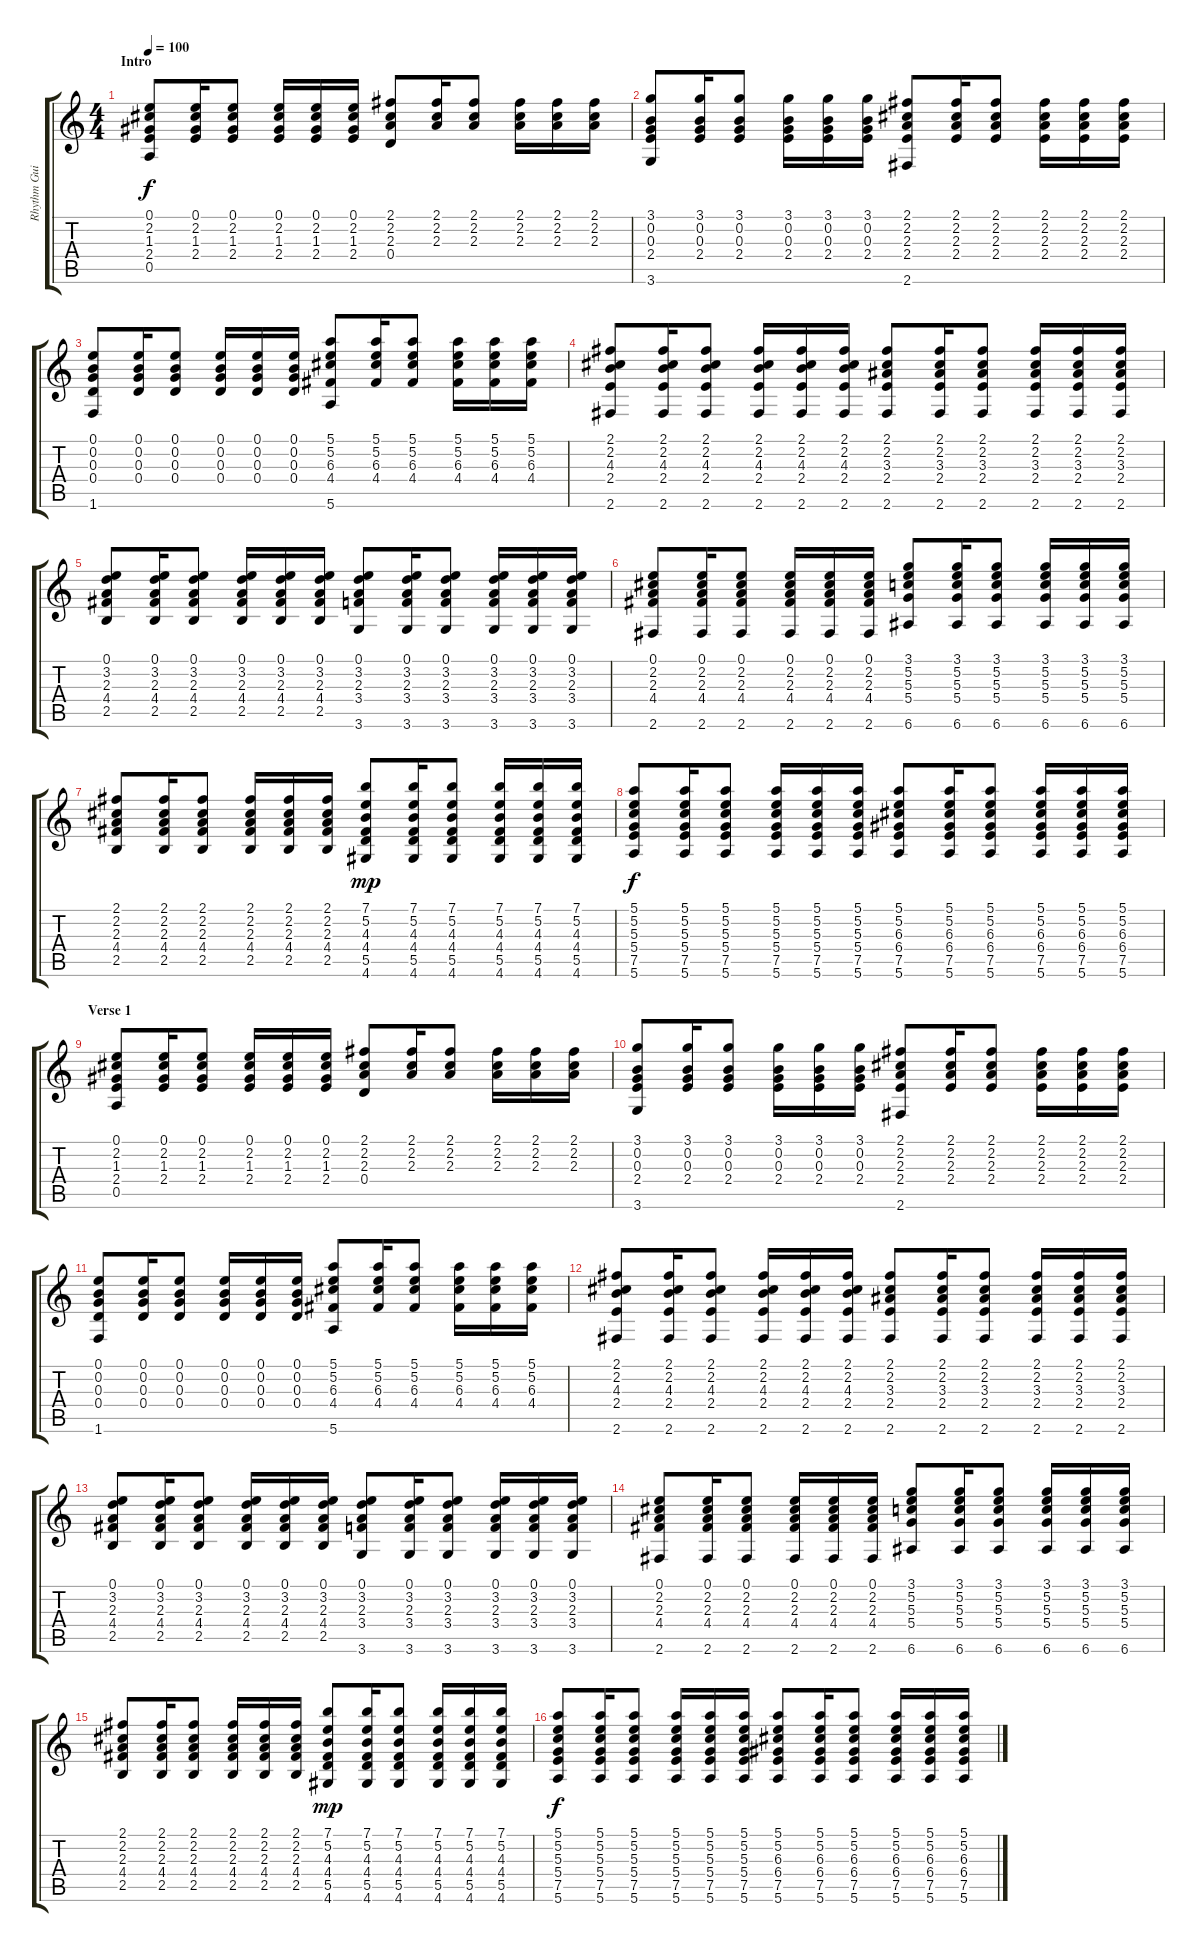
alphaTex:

\track ("Rhythm Guitar" "Rhythm Gui") {instrument electricguitarmuted}
\staff {score tabs}
\tuning (E4 B3 G3 D3 A2 E2) {hide}
\ts (4 4)
\section ("" "Intro")
\tempo 100
\clef g2
\ks c
(0.1 2.2 1.3 2.4 0.5).8{dy f instrument electricguitarmuted} (0.1 2.2 1.3 2.4).16 (0.1 2.2 1.3 2.4).8 (0.1 2.2 1.3 2.4).16 (0.1 2.2 1.3 2.4).16 (0.1 2.2 1.3 2.4).16 (2.1 2.2 2.3 0.4).8 (2.1 2.2 2.3).16 (2.1 2.2 2.3).8 (2.1 2.2 2.3).16 (2.1 2.2 2.3).16 (2.1 2.2 2.3).16 |
(3.1 0.2 0.3 2.4 3.6).8 (3.1 0.2 0.3 2.4).16 (3.1 0.2 0.3 2.4).8 (3.1 0.2 0.3 2.4).16 (3.1 0.2 0.3 2.4).16 (3.1 0.2 0.3 2.4).16 (2.1 2.2 2.3 2.4 2.6).8 (2.1 2.2 2.3 2.4).16 (2.1 2.2 2.3 2.4).8 (2.1 2.2 2.3 2.4).16 (2.1 2.2 2.3 2.4).16 (2.1 2.2 2.3 2.4).16 |
(0.1 0.2 0.3 0.4 1.6).8 (0.1 0.2 0.3 0.4).16 (0.1 0.2 0.3 0.4).8 (0.1 0.2 0.3 0.4).16 (0.1 0.2 0.3 0.4).16 (0.1 0.2 0.3 0.4).16 (5.1 5.2 6.3 4.4 5.6).8 (5.1 5.2 6.3 4.4).16 (5.1 5.2 6.3 4.4).8 (5.1 5.2 6.3 4.4).16 (5.1 5.2 6.3 4.4).16 (5.1 5.2 6.3 4.4).16 |
(2.1 2.2 4.3 2.4 2.6).8 (2.1 2.2 4.3 2.4 2.6).16 (2.1 2.2 4.3 2.4 2.6).8 (2.1 2.2 4.3 2.4 2.6).16 (2.1 2.2 4.3 2.4 2.6).16 (2.1 2.2 4.3 2.4 2.6).16 (2.1 2.2 3.3 2.4 2.6).8 (2.1 2.2 3.3 2.4 2.6).16 (2.1 2.2 3.3 2.4 2.6).8 (2.1 2.2 3.3 2.4 2.6).16 (2.1 2.2 3.3 2.4 2.6).16 (2.1 2.2 3.3 2.4 2.6).16 |
(0.1 3.2 2.3 4.4 2.5).8 (0.1 3.2 2.3 4.4 2.5).16 (0.1 3.2 2.3 4.4 2.5).8 (0.1 3.2 2.3 4.4 2.5).16 (0.1 3.2 2.3 4.4 2.5).16 (0.1 3.2 2.3 4.4 2.5).16 (0.1 3.2 2.3 3.4 3.6).8 (0.1 3.2 2.3 3.4 3.6).16 (0.1 3.2 2.3 3.4 3.6).8 (0.1 3.2 2.3 3.4 3.6).16 (0.1 3.2 2.3 3.4 3.6).16 (0.1 3.2 2.3 3.4 3.6).16 |
(0.1 2.2 2.3 4.4 2.6).8 (0.1 2.2 2.3 4.4 2.6).16 (0.1 2.2 2.3 4.4 2.6).8 (0.1 2.2 2.3 4.4 2.6).16 (0.1 2.2 2.3 4.4 2.6).16 (0.1 2.2 2.3 4.4 2.6).16 (3.1 5.2 5.3 5.4 6.6).8 (3.1 5.2 5.3 5.4 6.6).16 (3.1 5.2 5.3 5.4 6.6).8 (3.1 5.2 5.3 5.4 6.6).16 (3.1 5.2 5.3 5.4 6.6).16 (3.1 5.2 5.3 5.4 6.6).16 |
(2.1 2.2 2.3 4.4 2.5).8 (2.1 2.2 2.3 4.4 2.5).16 (2.1 2.2 2.3 4.4 2.5).8 (2.1 2.2 2.3 4.4 2.5).16 (2.1 2.2 2.3 4.4 2.5).16 (2.1 2.2 2.3 4.4 2.5).16 (7.1 5.2 4.3 4.4 5.5 4.6).8{dy mp} (7.1 5.2 4.3 4.4 5.5 4.6).16 (7.1 5.2 4.3 4.4 5.5 4.6).8 (7.1 5.2 4.3 4.4 5.5 4.6).16 (7.1 5.2 4.3 4.4 5.5 4.6).16 (7.1 5.2 4.3 4.4 5.5 4.6).16 |
(5.1 5.2 5.3 5.4 7.5 5.6).8{dy f} (5.1 5.2 5.3 5.4 7.5 5.6).16 (5.1 5.2 5.3 5.4 7.5 5.6).8 (5.1 5.2 5.3 5.4 7.5 5.6).16 (5.1 5.2 5.3 5.4 7.5 5.6).16 (5.1 5.2 5.3 5.4 7.5 5.6).16 (5.1 5.2 6.3 6.4 7.5 5.6).8 (5.1 5.2 6.3 6.4 7.5 5.6).16 (5.1 5.2 6.3 6.4 7.5 5.6).8 (5.1 5.2 6.3 6.4 7.5 5.6).16 (5.1 5.2 6.3 6.4 7.5 5.6).16 (5.1 5.2 6.3 6.4 7.5 5.6).16 |
\section ("" "Verse 1")
(0.1 2.2 1.3 2.4 0.5).8 (0.1 2.2 1.3 2.4).16 (0.1 2.2 1.3 2.4).8 (0.1 2.2 1.3 2.4).16 (0.1 2.2 1.3 2.4).16 (0.1 2.2 1.3 2.4).16 (2.1 2.2 2.3 0.4).8 (2.1 2.2 2.3).16 (2.1 2.2 2.3).8 (2.1 2.2 2.3).16 (2.1 2.2 2.3).16 (2.1 2.2 2.3).16 |
(3.1 0.2 0.3 2.4 3.6).8 (3.1 0.2 0.3 2.4).16 (3.1 0.2 0.3 2.4).8 (3.1 0.2 0.3 2.4).16 (3.1 0.2 0.3 2.4).16 (3.1 0.2 0.3 2.4).16 (2.1 2.2 2.3 2.4 2.6).8 (2.1 2.2 2.3 2.4).16 (2.1 2.2 2.3 2.4).8 (2.1 2.2 2.3 2.4).16 (2.1 2.2 2.3 2.4).16 (2.1 2.2 2.3 2.4).16 |
(0.1 0.2 0.3 0.4 1.6).8 (0.1 0.2 0.3 0.4).16 (0.1 0.2 0.3 0.4).8 (0.1 0.2 0.3 0.4).16 (0.1 0.2 0.3 0.4).16 (0.1 0.2 0.3 0.4).16 (5.1 5.2 6.3 4.4 5.6).8 (5.1 5.2 6.3 4.4).16 (5.1 5.2 6.3 4.4).8 (5.1 5.2 6.3 4.4).16 (5.1 5.2 6.3 4.4).16 (5.1 5.2 6.3 4.4).16 |
(2.1 2.2 4.3 2.4 2.6).8 (2.1 2.2 4.3 2.4 2.6).16 (2.1 2.2 4.3 2.4 2.6).8 (2.1 2.2 4.3 2.4 2.6).16 (2.1 2.2 4.3 2.4 2.6).16 (2.1 2.2 4.3 2.4 2.6).16 (2.1 2.2 3.3 2.4 2.6).8 (2.1 2.2 3.3 2.4 2.6).16 (2.1 2.2 3.3 2.4 2.6).8 (2.1 2.2 3.3 2.4 2.6).16 (2.1 2.2 3.3 2.4 2.6).16 (2.1 2.2 3.3 2.4 2.6).16 |
(0.1 3.2 2.3 4.4 2.5).8 (0.1 3.2 2.3 4.4 2.5).16 (0.1 3.2 2.3 4.4 2.5).8 (0.1 3.2 2.3 4.4 2.5).16 (0.1 3.2 2.3 4.4 2.5).16 (0.1 3.2 2.3 4.4 2.5).16 (0.1 3.2 2.3 3.4 3.6).8 (0.1 3.2 2.3 3.4 3.6).16 (0.1 3.2 2.3 3.4 3.6).8 (0.1 3.2 2.3 3.4 3.6).16 (0.1 3.2 2.3 3.4 3.6).16 (0.1 3.2 2.3 3.4 3.6).16 |
(0.1 2.2 2.3 4.4 2.6).8 (0.1 2.2 2.3 4.4 2.6).16 (0.1 2.2 2.3 4.4 2.6).8 (0.1 2.2 2.3 4.4 2.6).16 (0.1 2.2 2.3 4.4 2.6).16 (0.1 2.2 2.3 4.4 2.6).16 (3.1 5.2 5.3 5.4 6.6).8 (3.1 5.2 5.3 5.4 6.6).16 (3.1 5.2 5.3 5.4 6.6).8 (3.1 5.2 5.3 5.4 6.6).16 (3.1 5.2 5.3 5.4 6.6).16 (3.1 5.2 5.3 5.4 6.6).16 |
(2.1 2.2 2.3 4.4 2.5).8 (2.1 2.2 2.3 4.4 2.5).16 (2.1 2.2 2.3 4.4 2.5).8 (2.1 2.2 2.3 4.4 2.5).16 (2.1 2.2 2.3 4.4 2.5).16 (2.1 2.2 2.3 4.4 2.5).16 (7.1 5.2 4.3 4.4 5.5 4.6).8{dy mp} (7.1 5.2 4.3 4.4 5.5 4.6).16 (7.1 5.2 4.3 4.4 5.5 4.6).8 (7.1 5.2 4.3 4.4 5.5 4.6).16 (7.1 5.2 4.3 4.4 5.5 4.6).16 (7.1 5.2 4.3 4.4 5.5 4.6).16 |
(5.1 5.2 5.3 5.4 7.5 5.6).8{dy f} (5.1 5.2 5.3 5.4 7.5 5.6).16 (5.1 5.2 5.3 5.4 7.5 5.6).8 (5.1 5.2 5.3 5.4 7.5 5.6).16 (5.1 5.2 5.3 5.4 7.5 5.6).16 (5.1 5.2 5.3 5.4 7.5 5.6).16 (5.1 5.2 6.3 6.4 7.5 5.6).8 (5.1 5.2 6.3 6.4 7.5 5.6).16 (5.1 5.2 6.3 6.4 7.5 5.6).8 (5.1 5.2 6.3 6.4 7.5 5.6).16 (5.1 5.2 6.3 6.4 7.5 5.6).16 (5.1 5.2 6.3 6.4 7.5 5.6).16
